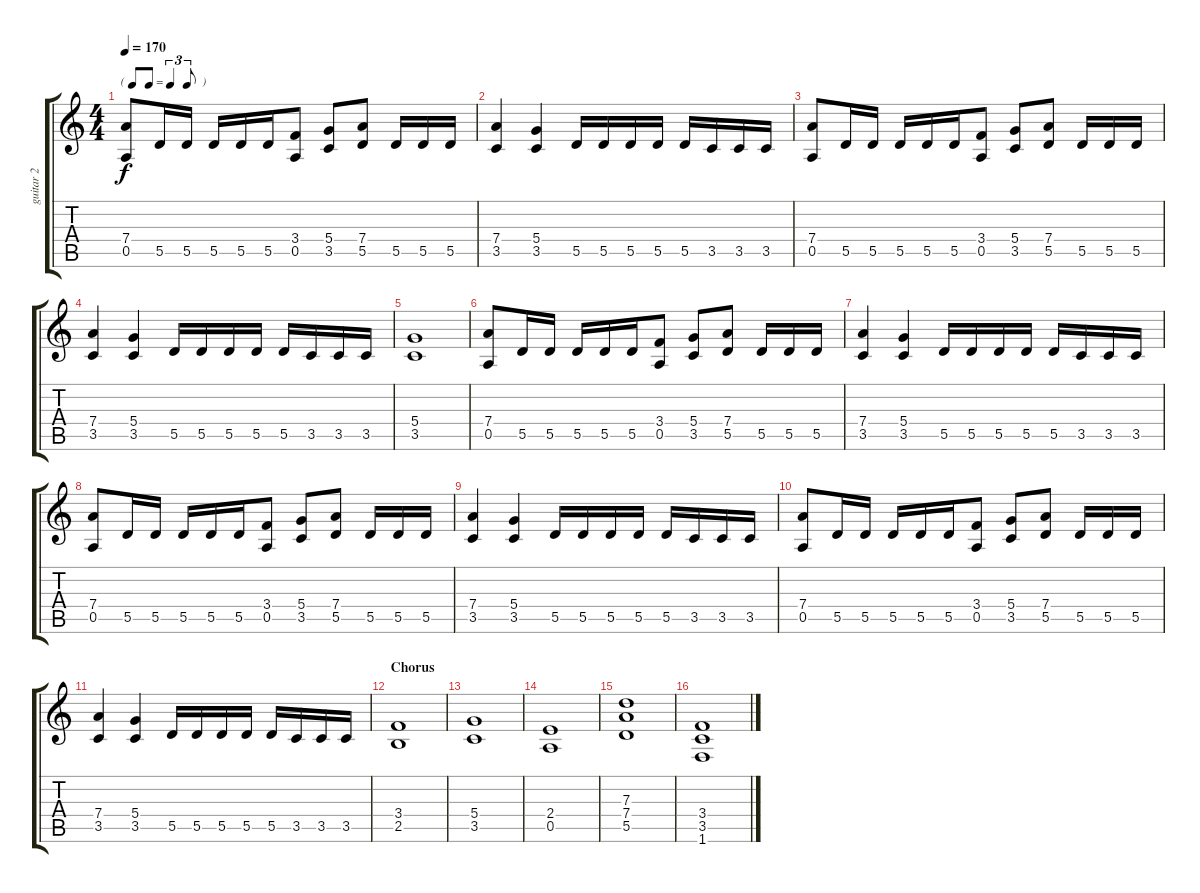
\track ("guitar 2" "guitar 2") {instrument distortionguitar}
\staff {score tabs}
\tuning (E4 B3 G3 D3 A2 E2) {hide}
\ts (4 4)
\tf triplet8th
\tempo 170
\clef g2
\ks c
(7.4 0.5).8{dy f} 5.5.16 5.5.16 5.5.16 5.5.16 5.5.16 (3.4 0.5).8 (5.4 3.5).8 (7.4 5.5).8 5.5.16 5.5.16 5.5.16 |
(7.4 3.5).4 (5.4 3.5).4 5.5.16 5.5.16 5.5.16 5.5.16 5.5.16 3.5.16 3.5.16 3.5.16 |
(7.4 0.5).8 5.5.16 5.5.16 5.5.16 5.5.16 5.5.16 (3.4 0.5).8 (5.4 3.5).8 (7.4 5.5).8 5.5.16 5.5.16 5.5.16 |
(7.4 3.5).4 (5.4 3.5).4 5.5.16 5.5.16 5.5.16 5.5.16 5.5.16 3.5.16 3.5.16 3.5.16 |
(5.4 3.5).1 |
(7.4 0.5).8 5.5.16 5.5.16 5.5.16 5.5.16 5.5.16 (3.4 0.5).8 (5.4 3.5).8 (7.4 5.5).8 5.5.16 5.5.16 5.5.16 |
(7.4 3.5).4 (5.4 3.5).4 5.5.16 5.5.16 5.5.16 5.5.16 5.5.16 3.5.16 3.5.16 3.5.16 |
(7.4 0.5).8 5.5.16 5.5.16 5.5.16 5.5.16 5.5.16 (3.4 0.5).8 (5.4 3.5).8 (7.4 5.5).8 5.5.16 5.5.16 5.5.16 |
(7.4 3.5).4 (5.4 3.5).4 5.5.16 5.5.16 5.5.16 5.5.16 5.5.16 3.5.16 3.5.16 3.5.16 |
(7.4 0.5).8 5.5.16 5.5.16 5.5.16 5.5.16 5.5.16 (3.4 0.5).8 (5.4 3.5).8 (7.4 5.5).8 5.5.16 5.5.16 5.5.16 |
(7.4 3.5).4 (5.4 3.5).4 5.5.16 5.5.16 5.5.16 5.5.16 5.5.16 3.5.16 3.5.16 3.5.16 |
\section ("" "Chorus")
(3.4 2.5).1 |
(5.4 3.5).1 |
(2.4 0.5).1 |
(7.3 7.4 5.5).1 |
(3.4 3.5 1.6).1
